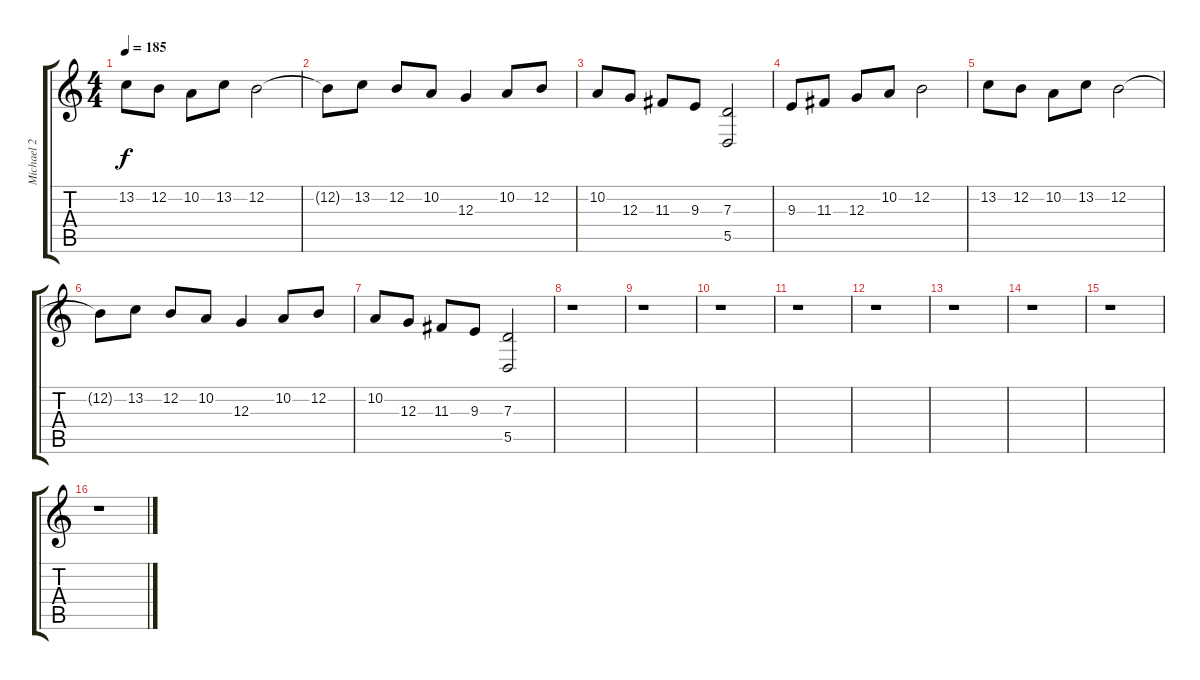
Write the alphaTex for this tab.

\track ("Michael 2" "Michael 2") {instrument synthstrings1}
\staff {score tabs}
\tuning (E4 B3 G3 D3 A2 E2) {hide}
\ts (4 4)
\tempo 185
\clef g2
\ks c
13.2.8{dy f} 12.2.8 10.2.8 13.2.8 12.2.2 |
12.2{t}.8 13.2.8 12.2.8 10.2.8 12.3.4 10.2.8 12.2.8 |
10.2.8 12.3.8 11.3.8 9.3.8 (7.3 5.5).2 |
9.3.8 11.3.8 12.3.8 10.2.8 12.2.2 |
13.2.8 12.2.8 10.2.8 13.2.8 12.2.2 |
12.2{t}.8 13.2.8 12.2.8 10.2.8 12.3.4 10.2.8 12.2.8 |
10.2.8 12.3.8 11.3.8 9.3.8 (7.3 5.5).2 |
r.1 |
r.1 |
r.1 |
r.1 |
r.1 |
r.1 |
r.1 |
r.1 |
r.1
